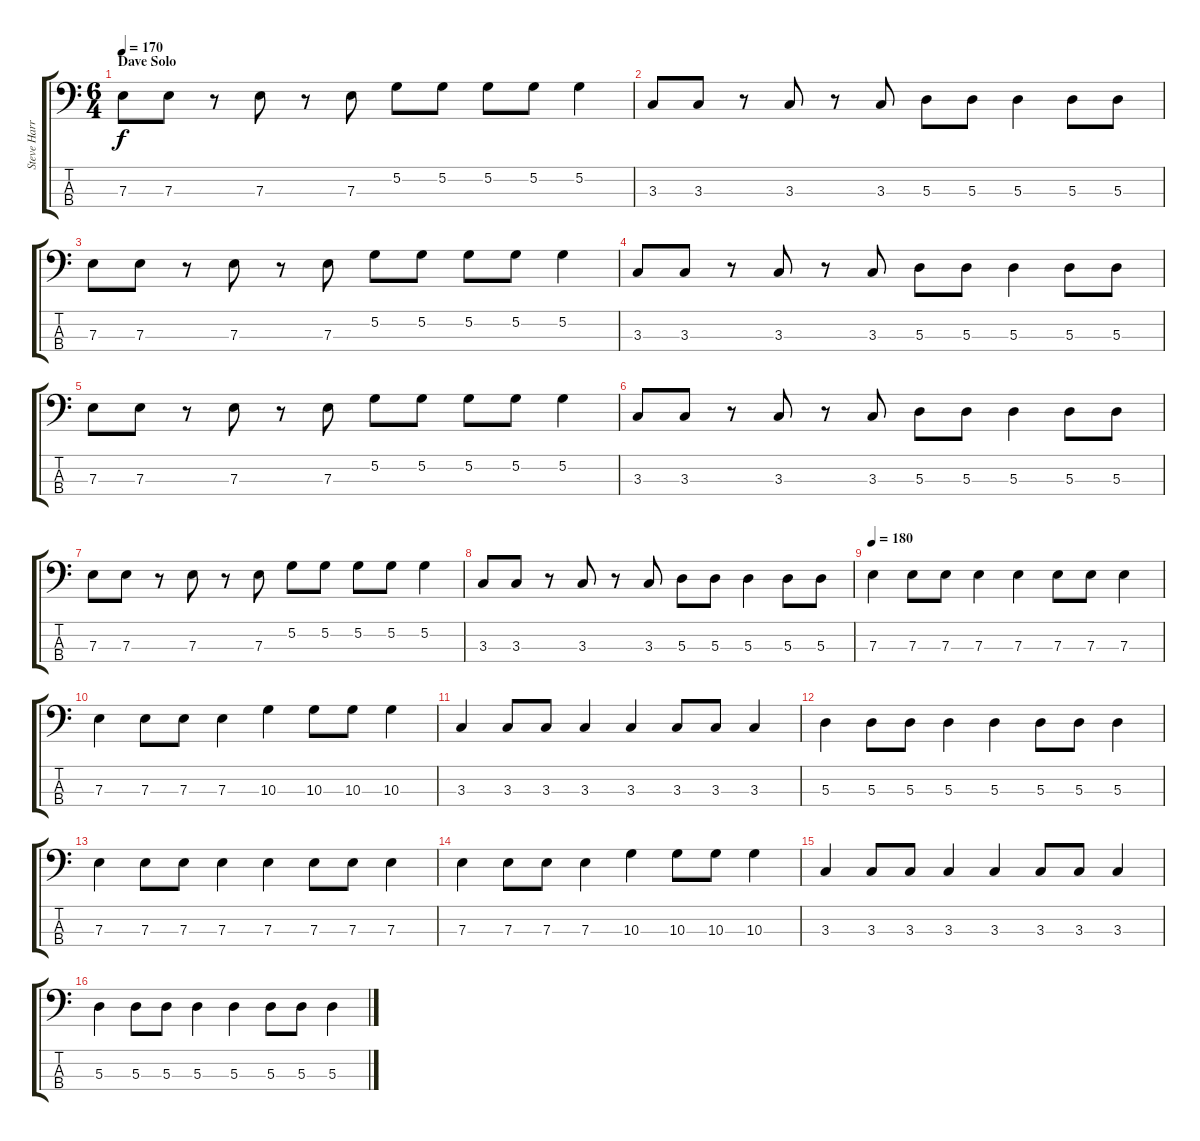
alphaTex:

\track ("Steve Harris" "Steve Harr") {instrument electricbassfinger}
\staff {score tabs}
\tuning (G2 D2 A1 E1) {hide}
\ts (6 4)
\section ("" "Dave Solo")
\tempo 170
\clef f4
\ks c
7.3.8{dy f} 7.3.8 r.8 7.3.8 r.8 7.3.8 5.2.8 5.2.8 5.2.8 5.2.8 5.2.4 |
3.3.8 3.3.8 r.8 3.3.8 r.8 3.3.8 5.3.8 5.3.8 5.3.4 5.3.8 5.3.8 |
7.3.8 7.3.8 r.8 7.3.8 r.8 7.3.8 5.2.8 5.2.8 5.2.8 5.2.8 5.2.4 |
3.3.8 3.3.8 r.8 3.3.8 r.8 3.3.8 5.3.8 5.3.8 5.3.4 5.3.8 5.3.8 |
7.3.8 7.3.8 r.8 7.3.8 r.8 7.3.8 5.2.8 5.2.8 5.2.8 5.2.8 5.2.4 |
3.3.8 3.3.8 r.8 3.3.8 r.8 3.3.8 5.3.8 5.3.8 5.3.4 5.3.8 5.3.8 |
7.3.8 7.3.8 r.8 7.3.8 r.8 7.3.8 5.2.8 5.2.8 5.2.8 5.2.8 5.2.4 |
3.3.8 3.3.8 r.8 3.3.8 r.8 3.3.8 5.3.8 5.3.8 5.3.4 5.3.8 5.3.8 |
\tempo 170
\tempo 180
7.3.4 7.3.8 7.3.8 7.3.4 7.3.4 7.3.8 7.3.8 7.3.4 |
7.3.4 7.3.8 7.3.8 7.3.4 10.3.4 10.3.8 10.3.8 10.3.4 |
3.3.4 3.3.8 3.3.8 3.3.4 3.3.4 3.3.8 3.3.8 3.3.4 |
5.3.4 5.3.8 5.3.8 5.3.4 5.3.4 5.3.8 5.3.8 5.3.4 |
7.3.4 7.3.8 7.3.8 7.3.4 7.3.4 7.3.8 7.3.8 7.3.4 |
7.3.4 7.3.8 7.3.8 7.3.4 10.3.4 10.3.8 10.3.8 10.3.4 |
3.3.4 3.3.8 3.3.8 3.3.4 3.3.4 3.3.8 3.3.8 3.3.4 |
5.3.4 5.3.8 5.3.8 5.3.4 5.3.4 5.3.8 5.3.8 5.3.4
